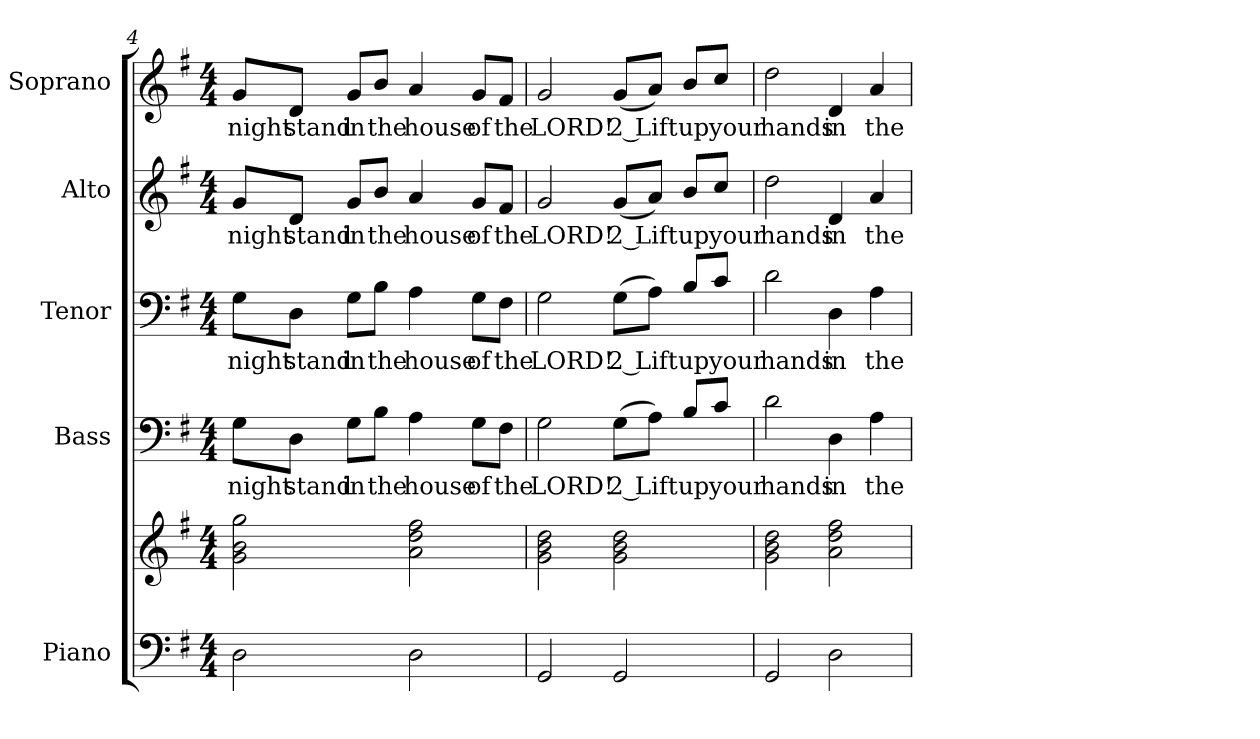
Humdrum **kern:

**kern	**kern	**kern	**text	**kern	**text	**kern	**text	**kern	**text
*part5	*part5	*part4	*part4	*part3	*part3	*part2	*part2	*part1	*part1
*staff6	*staff5	*staff4	*staff4	*staff3	*staff3	*staff2	*staff2	*staff1	*staff1
*I"Piano	*	*I"Bass	*	*I"Tenor	*	*I"Alto	*	*I"Soprano	*
*I'Pno.	*	*I'B.	*	*I'T.	*	*I'A.	*	*I'S.	*
*clefF4	*clefG2	*clefF4	*	*clefF4	*	*clefG2	*	*clefG2	*
*k[f#]	*k[f#]	*k[f#]	*	*k[f#]	*	*k[f#]	*	*k[f#]	*
*G:	*G:	*G:	*	*G:	*	*G:	*	*G:	*
*M4/4	*M4/4	*M4/4	*	*M4/4	*	*M4/4	*	*M4/4	*
=4	=4	=4	=4	=4	=4	=4	=4	=4	=4
!	!	!	!LO:LY:b:color=#000000	!	!	!	!	!	!
!	!	!	!	!	!LO:LY:b:color=#000000	!	!	!	!
!	!	!	!	!	!	!	!LO:LY:b:color=#000000	!	!
!	!	!	!	!	!	!	!	!	!LO:LY:b:color=#000000
2Di\	2gi\ 2bi 2ggi	8Gi\L	night	8Gi\L	night	8gi/L	night	8gi/L	night
!	!	!	!LO:LY:b:color=#000000	!	!	!	!	!	!
!	!	!	!	!	!LO:LY:b:color=#000000	!	!	!	!
!	!	!	!	!	!	!	!LO:LY:b:color=#000000	!	!
!	!	!	!	!	!	!	!	!	!LO:LY:b:color=#000000
.	.	8Di\J	stand	8Di\J	stand	8di/J	stand	8di/J	stand
!	!	!	!LO:LY:b:color=#000000	!	!	!	!	!	!
!	!	!	!	!	!LO:LY:b:color=#000000	!	!	!	!
!	!	!	!	!	!	!	!LO:LY:b:color=#000000	!	!
!	!	!	!	!	!	!	!	!	!LO:LY:b:color=#000000
.	.	8Gi\L	in	8Gi\L	in	8gi/L	in	8gi/L	in
!	!	!	!LO:LY:b:color=#000000	!	!	!	!	!	!
!	!	!	!	!	!LO:LY:b:color=#000000	!	!	!	!
!	!	!	!	!	!	!	!LO:LY:b:color=#000000	!	!
!	!	!	!	!	!	!	!	!	!LO:LY:b:color=#000000
.	.	8Bi\J	the	8Bi\J	the	8bi/J	the	8bi/J	the
!	!	!	!LO:LY:b:color=#000000	!	!	!	!	!	!
!	!	!	!	!	!LO:LY:b:color=#000000	!	!	!	!
!	!	!	!	!	!	!	!LO:LY:b:color=#000000	!	!
!	!	!	!	!	!	!	!	!	!LO:LY:b:color=#000000
2Di\	2ai\ 2ddi 2ff#i	4Ai\	house	4Ai\	house	4ai/	house	4ai/	house
!	!	!	!LO:LY:b:color=#000000	!	!	!	!	!	!
!	!	!	!	!	!LO:LY:b:color=#000000	!	!	!	!
!	!	!	!	!	!	!	!LO:LY:b:color=#000000	!	!
!	!	!	!	!	!	!	!	!	!LO:LY:b:color=#000000
.	.	8Gi\L	of	8Gi\L	of	8gi/L	of	8gi/L	of
!	!	!	!LO:LY:b:color=#000000	!	!	!	!	!	!
!	!	!	!	!	!LO:LY:b:color=#000000	!	!	!	!
!	!	!	!	!	!	!	!LO:LY:b:color=#000000	!	!
!	!	!	!	!	!	!	!	!	!LO:LY:b:color=#000000
.	.	8F#i\J	the	8F#i\J	the	8f#i/J	the	8f#i/J	the
!!LO:PB:g=z
=5	=5	=5	=5	=5	=5	=5	=5	=5	=5
!	!	!	!LO:LY:b:color=#000000	!	!	!	!	!	!
!	!	!	!	!	!LO:LY:b:color=#000000	!	!	!	!
!	!	!	!	!	!	!	!LO:LY:b:color=#000000	!	!
!	!	!	!	!	!	!	!	!	!LO:LY:b:color=#000000
2GGi/	2gi\ 2bi 2ddi	2Gi\	LORD!	2Gi\	LORD!	2gi/	LORD!	2gi/	LORD!
!	!	!	!LO:LY:b:color=#000000	!	!	!	!	!	!
!	!	!	!	!	!LO:LY:b:color=#000000	!	!	!	!
!	!	!	!	!	!	!	!LO:LY:b:color=#000000	!	!
!	!	!	!	!	!	!	!	!	!LO:LY:b:color=#000000
2GGi/	2gi\ 2bi 2ddi	(8Gi\L	2 Lift	(8Gi\L	2 Lift	(8gi/L	2 Lift	(8gi/L	2 Lift
.	.	8Ai\J)	.	8Ai\J)	.	8ai/J)	.	8ai/J)	.
!	!	!	!LO:LY:b:color=#000000	!	!	!	!	!	!
!	!	!	!	!	!LO:LY:b:color=#000000	!	!	!	!
!	!	!	!	!	!	!	!LO:LY:b:color=#000000	!	!
!	!	!	!	!	!	!	!	!	!LO:LY:b:color=#000000
.	.	8Bi/L	up	8Bi/L	up	8bi/L	up	8bi/L	up
!	!	!	!LO:LY:b:color=#000000	!	!	!	!	!	!
!	!	!	!	!	!LO:LY:b:color=#000000	!	!	!	!
!	!	!	!	!	!	!	!LO:LY:b:color=#000000	!	!
!	!	!	!	!	!	!	!	!	!LO:LY:b:color=#000000
.	.	8ci/J	your	8ci/J	your	8cci/J	your	8cci/J	your
=6	=6	=6	=6	=6	=6	=6	=6	=6	=6
!	!	!	!LO:LY:b:color=#000000	!	!	!	!	!	!
!	!	!	!	!	!LO:LY:b:color=#000000	!	!	!	!
!	!	!	!	!	!	!	!LO:LY:b:color=#000000	!	!
!	!	!	!	!	!	!	!	!	!LO:LY:b:color=#000000
2GGi/	2gi\ 2bi 2ddi	2di\	hands	2di\	hands	2ddi\	hands	2ddi\	hands
!	!	!	!LO:LY:b:color=#000000	!	!	!	!	!	!
!	!	!	!	!	!LO:LY:b:color=#000000	!	!	!	!
!	!	!	!	!	!	!	!LO:LY:b:color=#000000	!	!
!	!	!	!	!	!	!	!	!	!LO:LY:b:color=#000000
2Di\	2ai\ 2ddi 2ff#i	4Di\	in	4Di\	in	4di/	in	4di/	in
!	!	!	!LO:LY:b:color=#000000	!	!	!	!	!	!
!	!	!	!	!	!LO:LY:b:color=#000000	!	!	!	!
!	!	!	!	!	!	!	!LO:LY:b:color=#000000	!	!
!	!	!	!	!	!	!	!	!	!LO:LY:b:color=#000000
.	.	4Ai\	the	4Ai\	the	4ai/	the	4ai/	the
=	=	=	=	=	=	=	=	=	=
*-	*-	*-	*-	*-	*-	*-	*-	*-	*-
